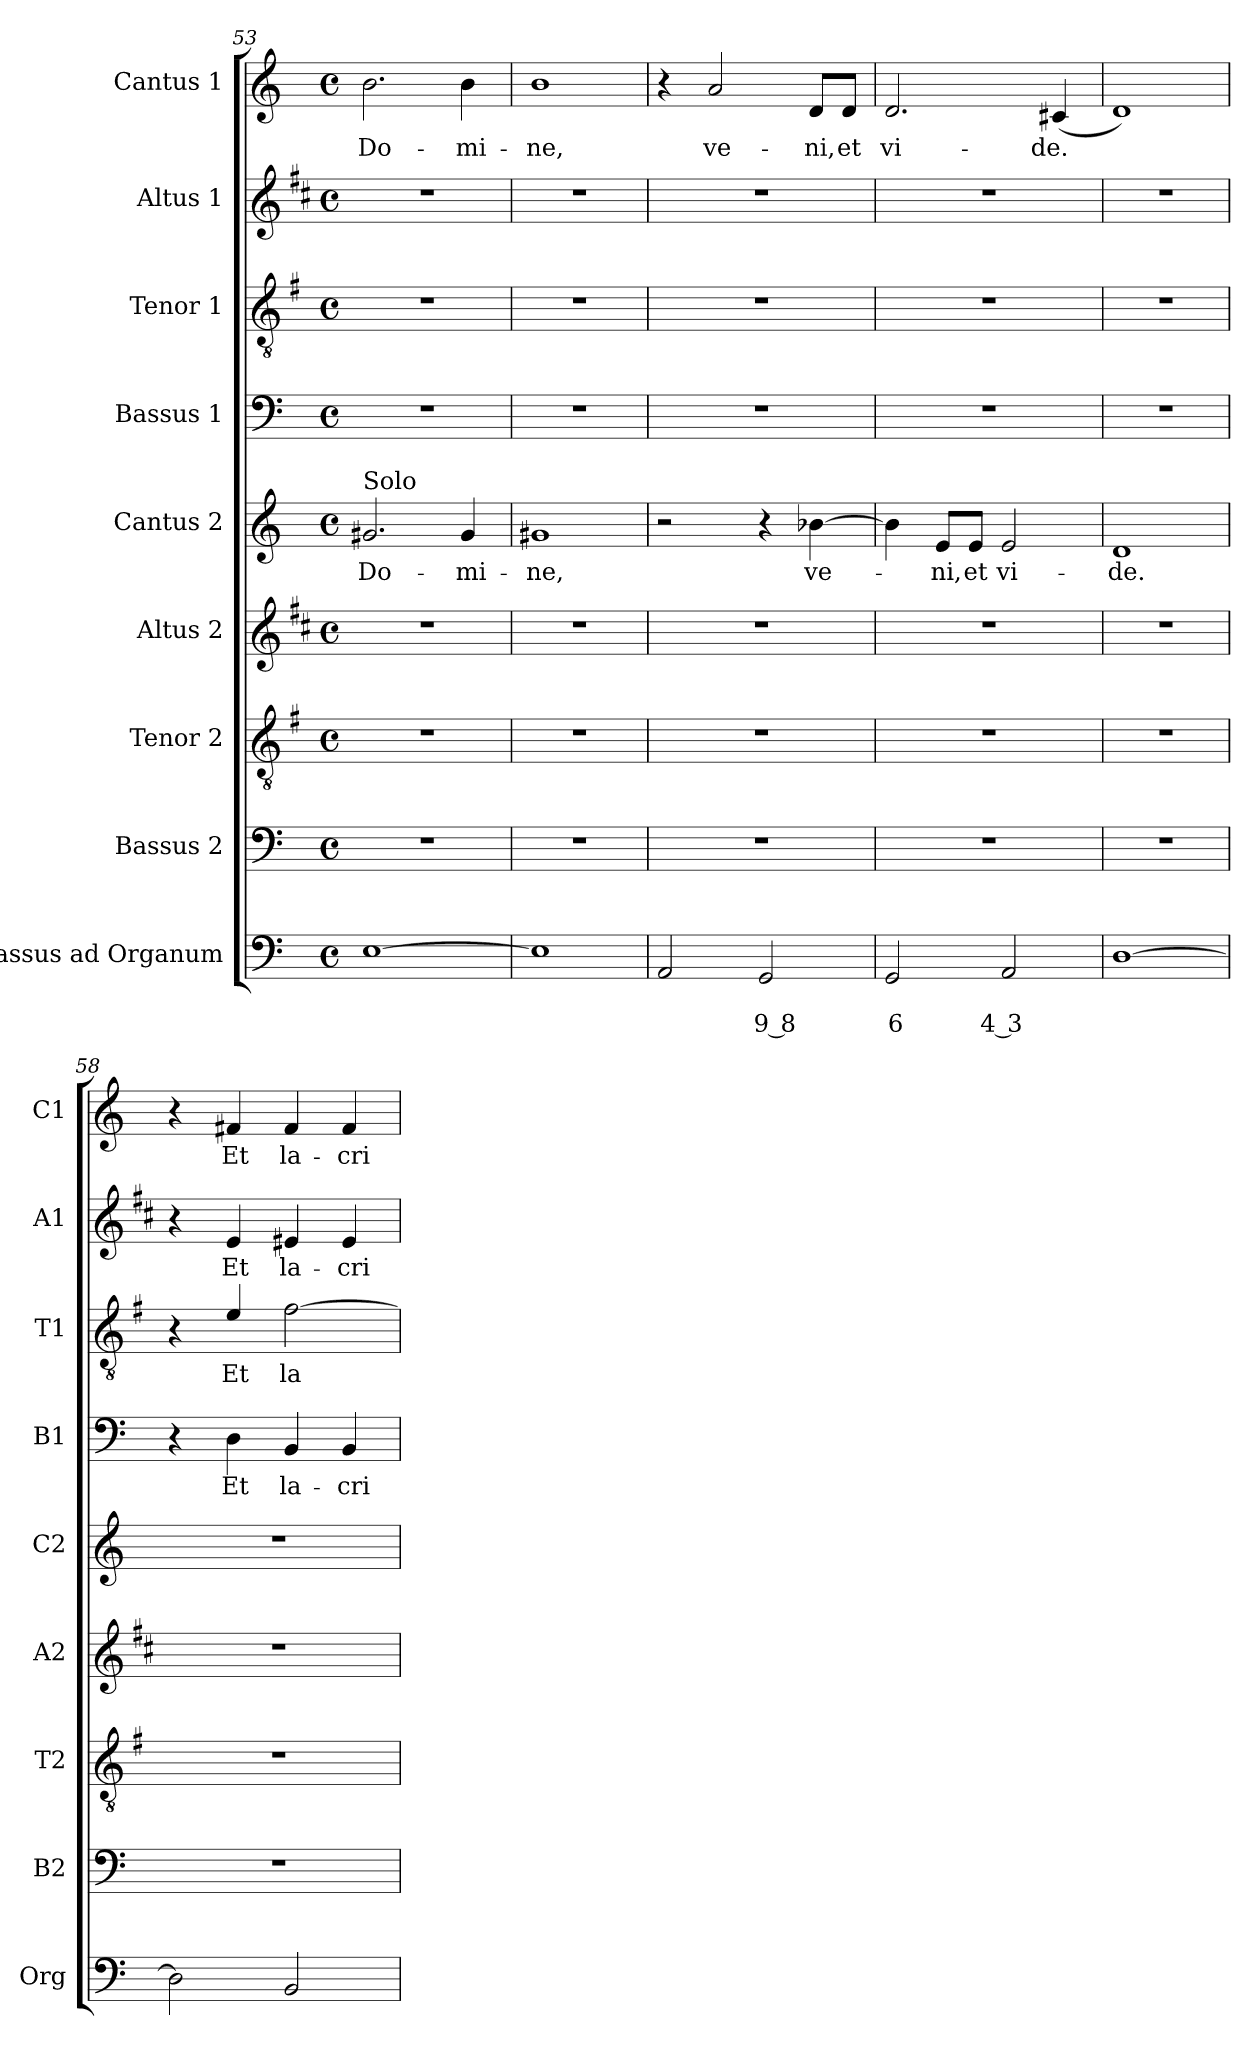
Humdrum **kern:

**kern	**text	**text	**kern	**kern	**kern	**kern	**text	**kern	**text	**kern	**text	**kern	**text	**kern	**text
*part9	*part9	*part9	*part8	*part7	*part6	*part5	*part5	*part4	*part4	*part3	*part3	*part2	*part2	*part1	*part1
*staff9	*staff9	*staff9	*staff8	*staff7	*staff6	*staff5	*staff5	*staff4	*staff4	*staff3	*staff3	*staff2	*staff2	*staff1	*staff1
*I"Bassus ad Organum	*	*	*I"Bassus 2	*I"Tenor 2	*I"Altus 2	*I"Cantus 2	*	*I"Bassus 1	*	*I"Tenor 1	*	*I"Altus 1	*	*I"Cantus 1	*
*I'Org	*	*	*I'B2	*I'T2	*I'A2	*I'C2	*	*I'B1	*	*I'T1	*	*I'A1	*	*I'C1	*
*clefF4	*	*	*clefF4	*clefGv2	*clefG2	*clefG2	*	*clefF4	*	*clefGv2	*	*clefG2	*	*clefG2	*
*	*	*	*	*ITrd4c7	*ITrd1c2	*	*	*	*	*ITrd4c7	*	*ITrd1c2	*	*	*
*k[]	*	*	*k[]	*k[]	*k[]	*k[]	*	*k[]	*	*k[]	*	*k[]	*	*k[]	*
*C:	*	*	*C:	*C:	*C:	*C:	*	*C:	*	*C:	*	*C:	*	*C:	*
*M4/4	*	*	*M4/4	*M4/4	*M4/4	*M4/4	*	*M4/4	*	*M4/4	*	*M4/4	*	*M4/4	*
*met(c)	*	*	*met(c)	*met(c)	*met(c)	*met(c)	*	*met(c)	*	*met(c)	*	*met(c)	*	*met(c)	*
=53	=53	=53	=53	=53	=53	=53	=53	=53	=53	=53	=53	=53	=53	=53	=53
!	!	!	!	!	!	!LO:TX:a:t=Solo	!	!	!	!	!	!	!	!	!
!	!	!	!	!	!	!	!LO:LY:b	!	!	!	!	!	!	!	!LO:LY:b
[1E	.	.	1r	1r	1r	2.g#X/	Do-	1r	.	1r	.	1r	.	2.b\	Do-
!	!	!	!	!	!	!	!LO:LY:b	!	!	!	!	!	!	!	!LO:LY:b
.	.	.	.	.	.	4g#/	-mi-	.	.	.	.	.	.	4b\	-mi-
=54	=54	=54	=54	=54	=54	=54	=54	=54	=54	=54	=54	=54	=54	=54	=54
!	!	!	!	!	!	!	!LO:LY:b	!	!	!	!	!	!	!	!LO:LY:b
1E]	.	.	1r	1r	1r	1g#X	-ne,	1r	.	1r	.	1r	.	1b	-ne,
=55	=55	=55	=55	=55	=55	=55	=55	=55	=55	=55	=55	=55	=55	=55	=55
2AA/	.	.	1r	1r	1r	2r	.	1r	.	1r	.	1r	.	4r	.
!	!	!	!	!	!	!	!	!	!	!	!	!	!	!	!LO:LY:b
.	.	.	.	.	.	.	.	.	.	.	.	.	.	2a/	ve-
!	!	!LO:LY:b	!	!	!	!	!	!	!	!	!	!	!	!	!
2GG/	.	9 8	.	.	.	4r	.	.	.	.	.	.	.	.	.
!	!	!	!	!	!	!	!LO:LY:b	!	!	!	!	!	!	!	!LO:LY:b
.	.	.	.	.	.	[4b-X\	ve-	.	.	.	.	.	.	8d/L	-ni,
!	!	!	!	!	!	!	!	!	!	!	!	!	!	!	!LO:LY:b
.	.	.	.	.	.	.	.	.	.	.	.	.	.	8d/J	et
=56	=56	=56	=56	=56	=56	=56	=56	=56	=56	=56	=56	=56	=56	=56	=56
!	!	!LO:LY:b	!	!	!	!	!	!	!	!	!	!	!	!	!LO:LY:b
2GG/	.	6	1r	1r	1r	4b-\]	.	1r	.	1r	.	1r	.	2.d/	vi-
!	!	!	!	!	!	!	!LO:LY:b	!	!	!	!	!	!	!	!
.	.	.	.	.	.	8e/L	-ni,	.	.	.	.	.	.	.	.
!	!	!	!	!	!	!	!LO:LY:b	!	!	!	!	!	!	!	!
.	.	.	.	.	.	8e/J	et	.	.	.	.	.	.	.	.
!	!	!LO:LY:b	!	!	!	!	!LO:LY:b	!	!	!	!	!	!	!	!
2AA/	.	4 3	.	.	.	2e/	vi-	.	.	.	.	.	.	.	.
!	!	!	!	!	!	!	!	!	!	!	!	!	!	!	!LO:LY:b
.	.	.	.	.	.	.	.	.	.	.	.	.	.	(<4c#X/	-de.
=57	=57	=57	=57	=57	=57	=57	=57	=57	=57	=57	=57	=57	=57	=57	=57
!	!	!	!	!	!	!	!LO:LY:b	!	!	!	!	!	!	!	!
[1D	.	.	1r	1r	1r	1d	-de.	1r	.	1r	.	1r	.	1d)	.
=58	=58	=58	=58	=58	=58	=58	=58	=58	=58	=58	=58	=58	=58	=58	=58
2D\]	.	.	1r	1r	1r	1r	.	4r	.	4r	.	4r	.	4r	.
!	!	!	!	!	!	!	!	!	!LO:LY:b	!	!LO:LY:b	!	!LO:LY:b	!	!LO:LY:b
.	.	.	.	.	.	.	.	4D\	Et	4A/	Et	4d/	Et	4f#X/	Et
!	!	!	!	!	!	!	!	!	!LO:LY:b	!	!LO:LY:b	!	!LO:LY:b	!	!LO:LY:b
2BB/	.	.	.	.	.	.	.	4BB/	la-	[2B\	la-	4d#X/	la-	4f#/	la-
!	!	!	!	!	!	!	!	!	!LO:LY:b	!	!	!	!LO:LY:b	!	!LO:LY:b
.	.	.	.	.	.	.	.	4BB/	-cri-	.	.	4d#/	-cri-	4f#/	-cri-
=	=	=	=	=	=	=	=	=	=	=	=	=	=	=	=
*-	*-	*-	*-	*-	*-	*-	*-	*-	*-	*-	*-	*-	*-	*-	*-
